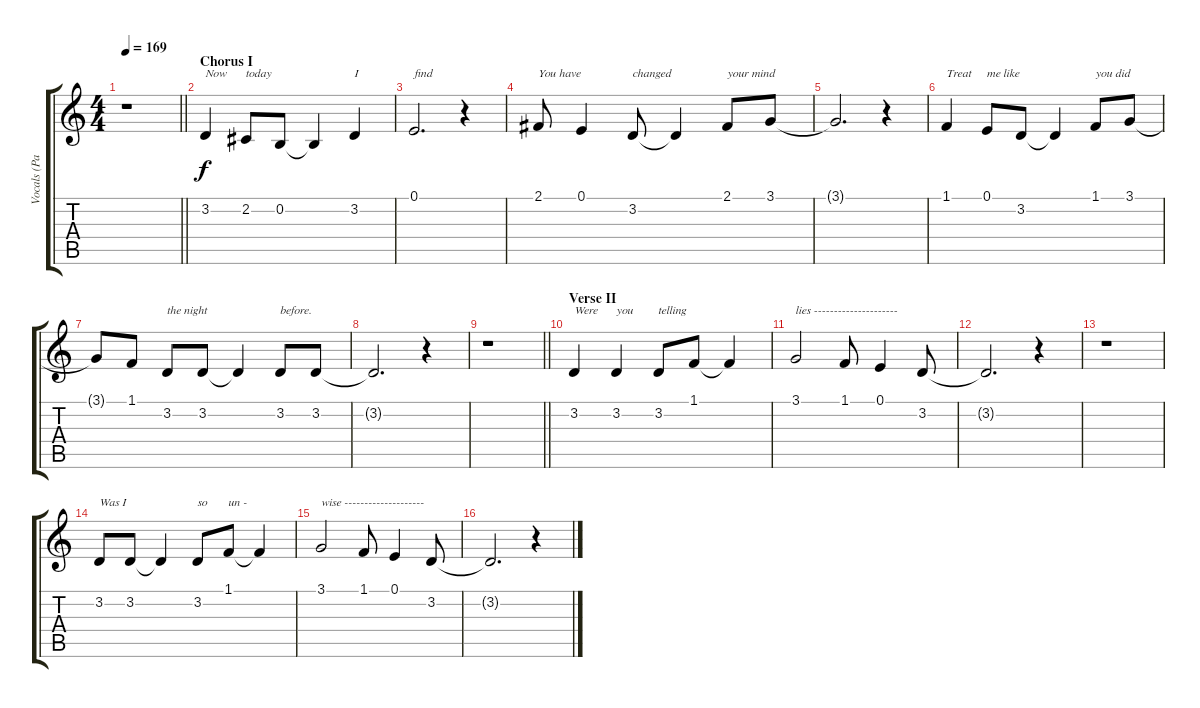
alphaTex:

\track ("Vocals (Paul)" "Vocals (Pa") {instrument altosax}
\staff {score tabs}
\tuning (E4 B3 G3 D3 A2 E2) {hide}
\ts (4 4)
\tempo 169
\clef g2
\barLineRight lightlight
\ks c
r.1{dy f} |
\section ("" "Chorus I")
3.2.4{txt "Now "} 2.2.8{txt "today"} 0.2.8 0.2{t}.4 3.2.4{txt "I"} |
0.1.2{d txt "find"} r.4 |
2.1.8{txt "You have"} 0.1.4 3.2.8{txt "changed"} 3.2{t}.4 2.1.8{txt "your mind"} 3.1.8 |
3.1{t}.2{d} r.4 |
1.1.4{txt "Treat"} 0.1.8{txt "me like"} 3.2.8 3.2{t}.4 1.1.8{txt "you did"} 3.1.8 |
3.1{t}.8 1.1.8 3.2.8{txt "the night"} 3.2.8 3.2{t}.4 3.2.8{txt "before."} 3.2.8 |
3.2{t}.2{d} r.4 |
\barLineRight lightlight
r.1 |
\section ("" "Verse II")
3.2.4{txt "Were"} 3.2.4{txt "you"} 3.2.8{txt "telling"} 1.1.8 1.1{t}.4 |
3.1.2{txt "lies ---------------------"} 1.1.8 0.1.4 3.2.8 |
3.2{t}.2{d} r.4 |
r.1 |
3.2.8{txt "Was I"} 3.2.8 3.2{t}.4 3.2.8{txt "so"} 1.1.8{txt "un -"} 1.1{t}.4 |
3.1.2{txt "wise --------------------"} 1.1.8 0.1.4 3.2.8 |
3.2{t}.2{d} r.4
